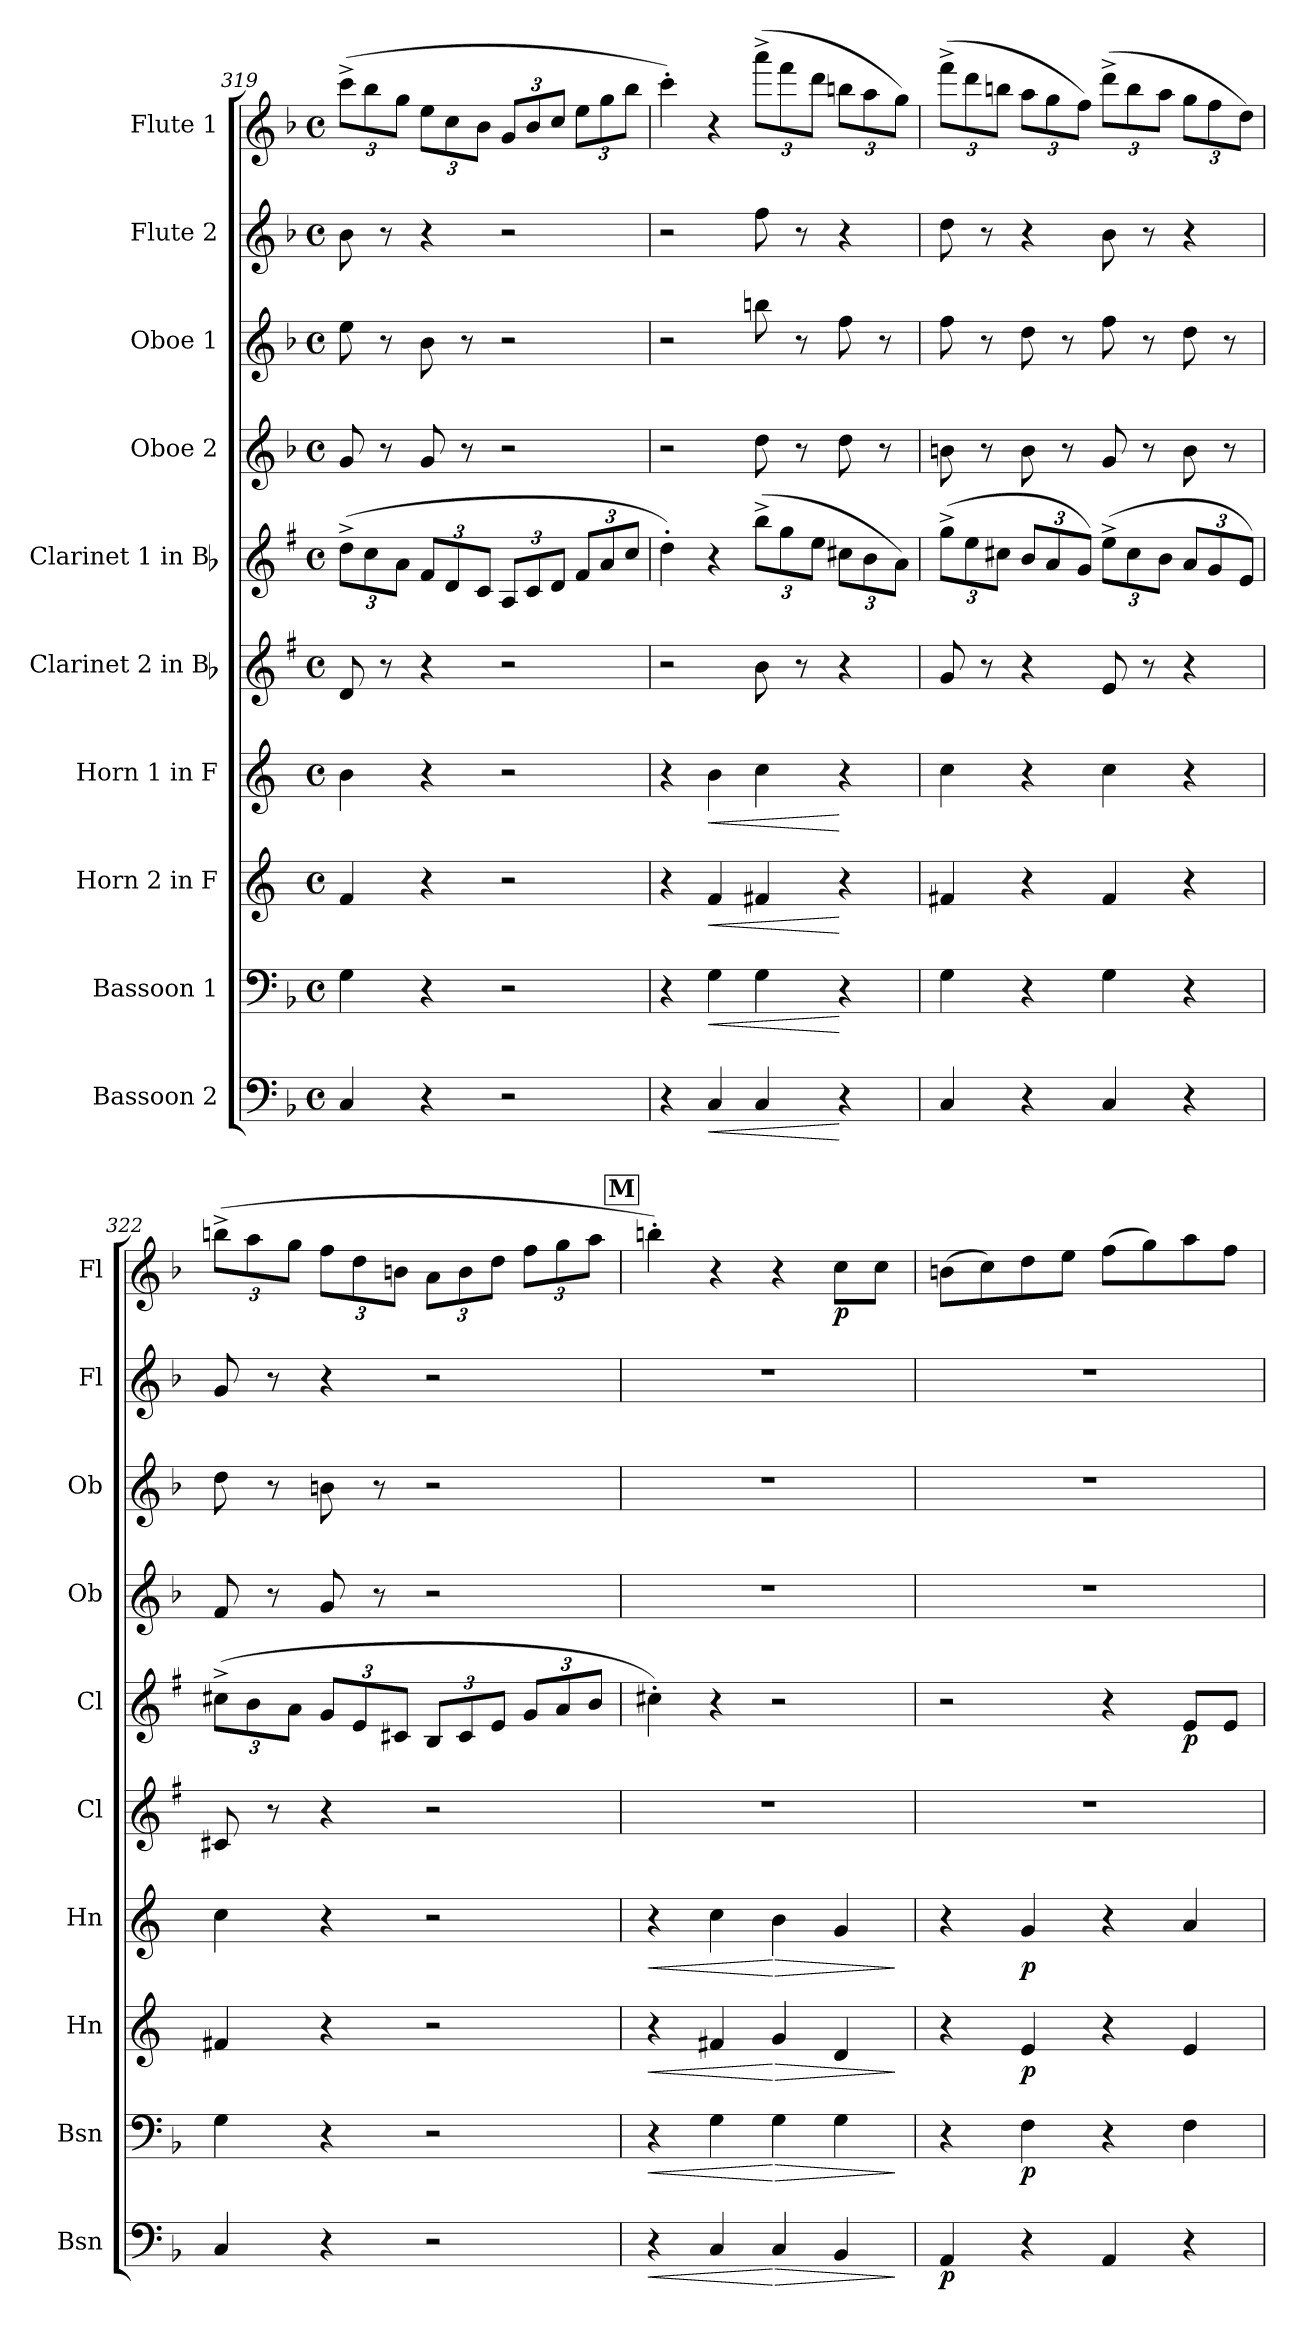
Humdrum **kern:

**kern	**dynam	**kern	**dynam	**kern	**dynam	**kern	**dynam	**kern	**kern	**dynam	**kern	**kern	**kern	**kern	**dynam
*part10	*part10	*part9	*part9	*part8	*part8	*part7	*part7	*part6	*part5	*part5	*part4	*part3	*part2	*part1	*part1
*staff10	*staff10	*staff9	*staff9	*staff8	*staff8	*staff7	*staff7	*staff6	*staff5	*staff5	*staff4	*staff3	*staff2	*staff1	*staff1
*I"Bassoon 2	*	*I"Bassoon 1	*	*I"Horn 2 in F	*	*I"Horn 1 in F	*	*I"Clarinet 2 in Bb	*I"Clarinet 1 in Bb	*	*I"Oboe 2	*I"Oboe 1	*I"Flute 2	*I"Flute 1	*
*I'Bsn	*	*I'Bsn	*	*I'Hn	*	*I'Hn	*	*I'Cl	*I'Cl	*	*I'Ob	*I'Ob	*I'Fl	*I'Fl	*
*clefF4	*	*clefF4	*	*clefG2	*	*clefG2	*	*clefG2	*clefG2	*	*clefG2	*clefG2	*clefG2	*clefG2	*
*	*	*	*	*ITrd4c7	*	*ITrd4c7	*	*ITrd1c2	*ITrd1c2	*	*	*	*	*	*
*k[b-]	*	*k[b-]	*	*k[b-]	*	*k[b-]	*	*k[b-]	*k[b-]	*	*k[b-]	*k[b-]	*k[b-]	*k[b-]	*
*M4/4	*	*M4/4	*	*M4/4	*	*M4/4	*	*M4/4	*M4/4	*	*M4/4	*M4/4	*M4/4	*M4/4	*
*met(c)	*	*met(c)	*	*met(c)	*	*met(c)	*	*met(c)	*met(c)	*	*met(c)	*met(c)	*met(c)	*met(c)	*
*	*	*	*	*	*	*	*	*	*Xbrackettup	*	*	*	*	*Xbrackettup	*
=319	=319	=319	=319	=319	=319	=319	=319	=319	=319	=319	=319	=319	=319	=319	=319
4C/	.	4G\	.	4B-/	.	4e\	.	8c/	(12cc^\L	.	8g/	8ee\	8b-\	(12ccc^\L	.
.	.	.	.	.	.	.	.	.	12b-\	.	.	.	.	12bb-\	.
.	.	.	.	.	.	.	.	8r	.	.	8r	8r	8r	.	.
.	.	.	.	.	.	.	.	.	12g\J	.	.	.	.	12gg\J	.
*	*	*	*	*	*	*	*	*	*brackettup	*	*	*	*	*	*
4r	.	4r	.	4r	.	4r	.	4r	12e/L	.	8g/	8b-\	4r	12ee\L	.
.	.	.	.	.	.	.	.	.	12c/	.	.	.	.	12cc\	.
.	.	.	.	.	.	.	.	.	.	.	8r	8r	.	.	.
.	.	.	.	.	.	.	.	.	12B-/J	.	.	.	.	12b-\J	.
*	*	*	*	*	*	*	*	*	*	*	*	*	*	*brackettup	*
2r	.	2r	.	2r	.	2r	.	2r	12G/L	.	2r	2r	2r	12g/L	.
.	.	.	.	.	.	.	.	.	12B-/	.	.	.	.	12b-/	.
.	.	.	.	.	.	.	.	.	12c/J	.	.	.	.	12cc/J	.
*	*	*	*	*	*	*	*	*	*	*	*	*	*	*Xbrackettup	*
.	.	.	.	.	.	.	.	.	12e/L	.	.	.	.	12ee\L	.
.	.	.	.	.	.	.	.	.	12g/	.	.	.	.	12gg\	.
.	.	.	.	.	.	.	.	.	12b-/J	.	.	.	.	12bb-\J	.
=320	=320	=320	=320	=320	=320	=320	=320	=320	=320	=320	=320	=320	=320	=320	=320
4r	.	4r	.	4r	.	4r	.	2r	4cc'\)	.	2r	2r	2r	4ccc'\)	.
!	!LO:HP:b	!	!LO:HP:b	!	!LO:HP:b	!	!LO:HP:b	!	!	!	!	!	!	!	!
4C/	<	4G\	<	4B-/	<	4e\	<	.	4r	.	.	.	.	4r	.
*	*	*	*	*	*	*	*	*	*Xbrackettup	*	*	*	*	*	*
4C/	.	4G\	.	4Bn/	.	4f\	.	8a\	(12aa^\L	.	8dd\	8bbn\	8ff\	(12aaa^\L	.
.	.	.	.	.	.	.	.	.	12ff\	.	.	.	.	12fff\	.
.	.	.	.	.	.	.	.	8r	.	.	8r	8r	8r	.	.
.	.	.	.	.	.	.	.	.	12dd\J	.	.	.	.	12ddd\J	.
4r	[	4r	[	4r	[	4r	[	4r	12bn\L	.	8dd\	8ff\	4r	12bbn\L	.
.	.	.	.	.	.	.	.	.	12a\	.	.	.	.	12aa\	.
.	.	.	.	.	.	.	.	.	.	.	8r	8r	.	.	.
.	.	.	.	.	.	.	.	.	12g\J)	.	.	.	.	12gg\J)	.
=321	=321	=321	=321	=321	=321	=321	=321	=321	=321	=321	=321	=321	=321	=321	=321
4C/	.	4G\	.	4Bn/	.	4f\	.	8f/	(12ff^\L	.	8bn\	8ff\	8dd\	(12fff^\L	.
.	.	.	.	.	.	.	.	.	12dd\	.	.	.	.	12ddd\	.
.	.	.	.	.	.	.	.	8r	.	.	8r	8r	8r	.	.
.	.	.	.	.	.	.	.	.	12bn\J	.	.	.	.	12bbn\J	.
*	*	*	*	*	*	*	*	*	*brackettup	*	*	*	*	*	*
4r	.	4r	.	4r	.	4r	.	4r	12a/L	.	8b\	8dd\	4r	12aa\L	.
.	.	.	.	.	.	.	.	.	12g/	.	.	.	.	12gg\	.
.	.	.	.	.	.	.	.	.	.	.	8r	8r	.	.	.
.	.	.	.	.	.	.	.	.	12f/J)	.	.	.	.	12ff\J)	.
*	*	*	*	*	*	*	*	*	*Xbrackettup	*	*	*	*	*	*
4C/	.	4G\	.	4B/	.	4f\	.	8d/	(12dd^\L	.	8g/	8ff\	8b-\	(12ddd^\L	.
.	.	.	.	.	.	.	.	.	12b\	.	.	.	.	12bb\	.
.	.	.	.	.	.	.	.	8r	.	.	8r	8r	8r	.	.
.	.	.	.	.	.	.	.	.	12a\J	.	.	.	.	12aa\J	.
*	*	*	*	*	*	*	*	*	*brackettup	*	*	*	*	*	*
4r	.	4r	.	4r	.	4r	.	4r	12g/L	.	8b\	8dd\	4r	12gg\L	.
.	.	.	.	.	.	.	.	.	12f/	.	.	.	.	12ff\	.
.	.	.	.	.	.	.	.	.	.	.	8r	8r	.	.	.
.	.	.	.	.	.	.	.	.	12d/J)	.	.	.	.	12dd\J)	.
!!LO:LB:g=z
=322	=322	=322	=322	=322	=322	=322	=322	=322	=322	=322	=322	=322	=322	=322	=322
*	*	*	*	*	*	*	*	*	*Xbrackettup	*	*	*	*	*	*
4C/	.	4G\	.	4Bn/	.	4f\	.	8Bn/	(12bn^\L	.	8f/	8dd\	8g/	(12bbn^\L	.
.	.	.	.	.	.	.	.	.	12a\	.	.	.	.	12aa\	.
.	.	.	.	.	.	.	.	8r	.	.	8r	8r	8r	.	.
.	.	.	.	.	.	.	.	.	12g\J	.	.	.	.	12gg\J	.
*	*	*	*	*	*	*	*	*	*brackettup	*	*	*	*	*	*
4r	.	4r	.	4r	.	4r	.	4r	12f/L	.	8g/	8bn\	4r	12ff\L	.
.	.	.	.	.	.	.	.	.	12d/	.	.	.	.	12dd\	.
.	.	.	.	.	.	.	.	.	.	.	8r	8r	.	.	.
.	.	.	.	.	.	.	.	.	12Bn/J	.	.	.	.	12bn\J	.
2r	.	2r	.	2r	.	2r	.	2r	12A/L	.	2r	2r	2r	12a\L	.
.	.	.	.	.	.	.	.	.	12B/	.	.	.	.	12b\	.
.	.	.	.	.	.	.	.	.	12d/J	.	.	.	.	12dd\J	.
.	.	.	.	.	.	.	.	.	12f/L	.	.	.	.	12ff\L	.
.	.	.	.	.	.	.	.	.	12g/	.	.	.	.	12gg\	.
.	.	.	.	.	.	.	.	.	12a/J	.	.	.	.	12aa\J	.
!!LO:REH:place=s1:a:B:cj:fs=14:t=M
=323	=323	=323	=323	=323	=323	=323	=323	=323	=323	=323	=323	=323	=323	=323	=323
!	!LO:HP:b	!	!LO:HP:b	!	!LO:HP:b	!	!LO:HP:b	!	!	!	!	!	!	!	!
4r	<	4r	<	4r	<	4r	<	1r	4bn'\)	.	1r	1r	1r	4bbn'\)	.
4C/	.	4G\	.	4Bn/	.	4f\	.	.	4r	.	.	.	.	4r	.
!	!LO:HP:n=1:b	!	!LO:HP:n=1:b	!	!LO:HP:n=1:b	!	!LO:HP:n=1:b	!	!	!	!	!	!	!	!
4C/	[ >	4G\	[ >	4c/	[ >	4e\	[ >	.	2r	.	.	.	.	4r	.
!	!	!	!	!	!	!	!	!	!	!	!	!	!	!	!LO:DY:b
4BB-/	.	4G\	.	4G/	.	4c/	.	.	.	.	.	.	.	8cc\L	p
.	.	.	.	.	.	.	.	.	.	.	.	.	.	8cc\J	.
.	]	.	]	.	]	.	]	.	.	.	.	.	.	.	.
=324	=324	=324	=324	=324	=324	=324	=324	=324	=324	=324	=324	=324	=324	=324	=324
!	!LO:DY:b	!	!	!	!	!	!	!	!	!	!	!	!	!	!
4AA/	p	4r	.	4r	.	4r	.	1r	2r	.	1r	1r	1r	(8bn\L	.
.	.	.	.	.	.	.	.	.	.	.	.	.	.	8cc\)	.
!	!	!	!LO:DY:b	!	!LO:DY:b	!	!LO:DY:b	!	!	!	!	!	!	!	!
4r	.	4F\	p	4A/	p	4c/	p	.	.	.	.	.	.	8dd\	.
.	.	.	.	.	.	.	.	.	.	.	.	.	.	8ee\J	.
4AA/	.	4r	.	4r	.	4r	.	.	4r	.	.	.	.	(8ff\L	.
.	.	.	.	.	.	.	.	.	.	.	.	.	.	8gg\)	.
!	!	!	!	!	!	!	!	!	!	!LO:DY:b	!	!	!	!	!
4r	.	4F\	.	4A/	.	4d/	.	.	8d/L	p	.	.	.	8aa\	.
.	.	.	.	.	.	.	.	.	8d/J	.	.	.	.	8ff\J	.
=	=	=	=	=	=	=	=	=	=	=	=	=	=	=	=
*-	*-	*-	*-	*-	*-	*-	*-	*-	*-	*-	*-	*-	*-	*-	*-
